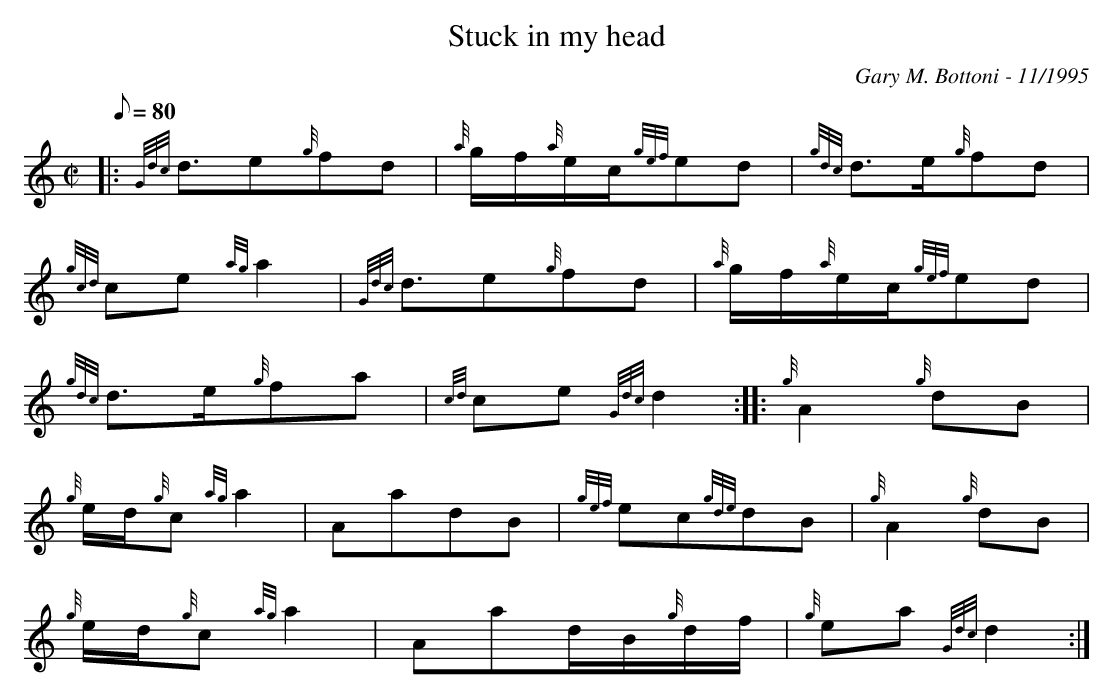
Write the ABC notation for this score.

X:1
T:Stuck in my head
M:C|
L:1/8
Q:80
C:Gary M. Bottoni - 11/1995
K:HP
|: {Gdc}d3/2e{g}fd|
{a}g/2f/2{a}e/2c/2{gef}ed|
{gdc}d3/2e/2{g}fd|  !
{gcd}ce{ag}a2|
{Gdc}d3/2e{g}fd|
{a}g/2f/2{a}e/2c/2{gef}ed|  !
{gdc}d3/2e/2{g}fa|
{cd}ce{Gdc}d2:| |:
{g}A2{g}dB|  !
{g}e/2d/2{g}c{ag}a2|
AadB|
{gef}ec{gde}dB|
{g}A2{g}dB|  !
{g}e/2d/2{g}c{ag}a2|
Aad/2B/2{g}d/2f/2|
{g}ea{Gdc}d2:|  !

